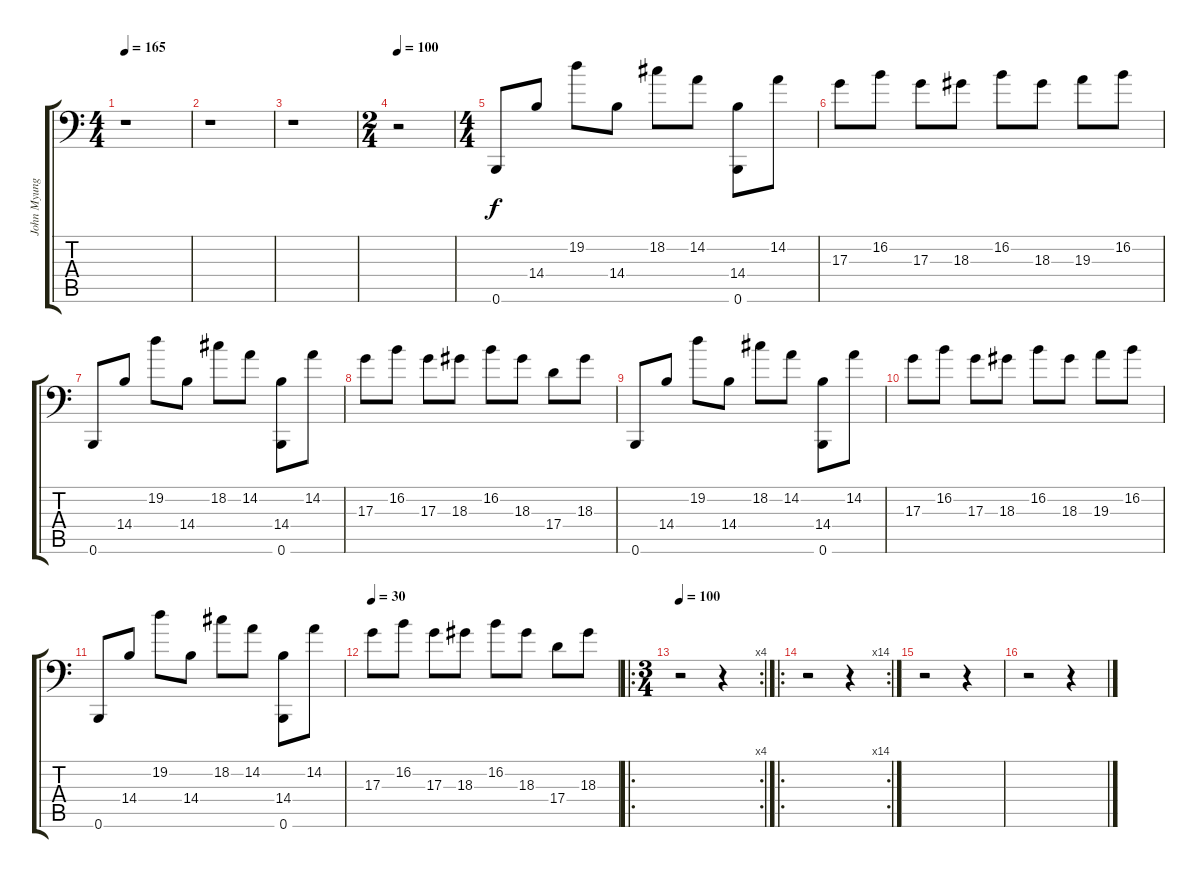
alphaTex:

\track ("John Myung" "John Myung") {instrument electricbassfinger}
\staff {score tabs}
\tuning (C3 G2 D2 A1 E1 B0) {hide}
\ts (4 4)
\tempo 165
\clef f4
\ks c
r.1{dy f} |
r.1 |
r.1 |
\ts (2 4)
\tempo 100
r.2 |
\ts (4 4)
0.6.8 14.4.8 19.2.8 14.4.8 18.2.8 14.2.8 (14.4 0.6).8 14.2.8 |
17.3.8 16.2.8 17.3.8 18.3.8 16.2.8 18.3.8 19.3.8 16.2.8 |
0.6.8 14.4.8 19.2.8 14.4.8 18.2.8 14.2.8 (14.4 0.6).8 14.2.8 |
17.3.8 16.2.8 17.3.8 18.3.8 16.2.8 18.3.8 17.4.8 18.3.8 |
0.6.8 14.4.8 19.2.8 14.4.8 18.2.8 14.2.8 (14.4 0.6).8 14.2.8 |
17.3.8 16.2.8 17.3.8 18.3.8 16.2.8 18.3.8 19.3.8 16.2.8 |
0.6.8 14.4.8 19.2.8 14.4.8 18.2.8 14.2.8 (14.4 0.6).8 14.2.8 |
\tempo 30
17.3.8 16.2.8 17.3.8 18.3.8 16.2.8 18.3.8 17.4.8 18.3.8 |
\ro
\rc 4
\ts (3 4)
\tempo 100
r.2 r.4 |
\ro
\rc 14
r.2 r.4 |
r.2 r.4 |
r.2 r.4
